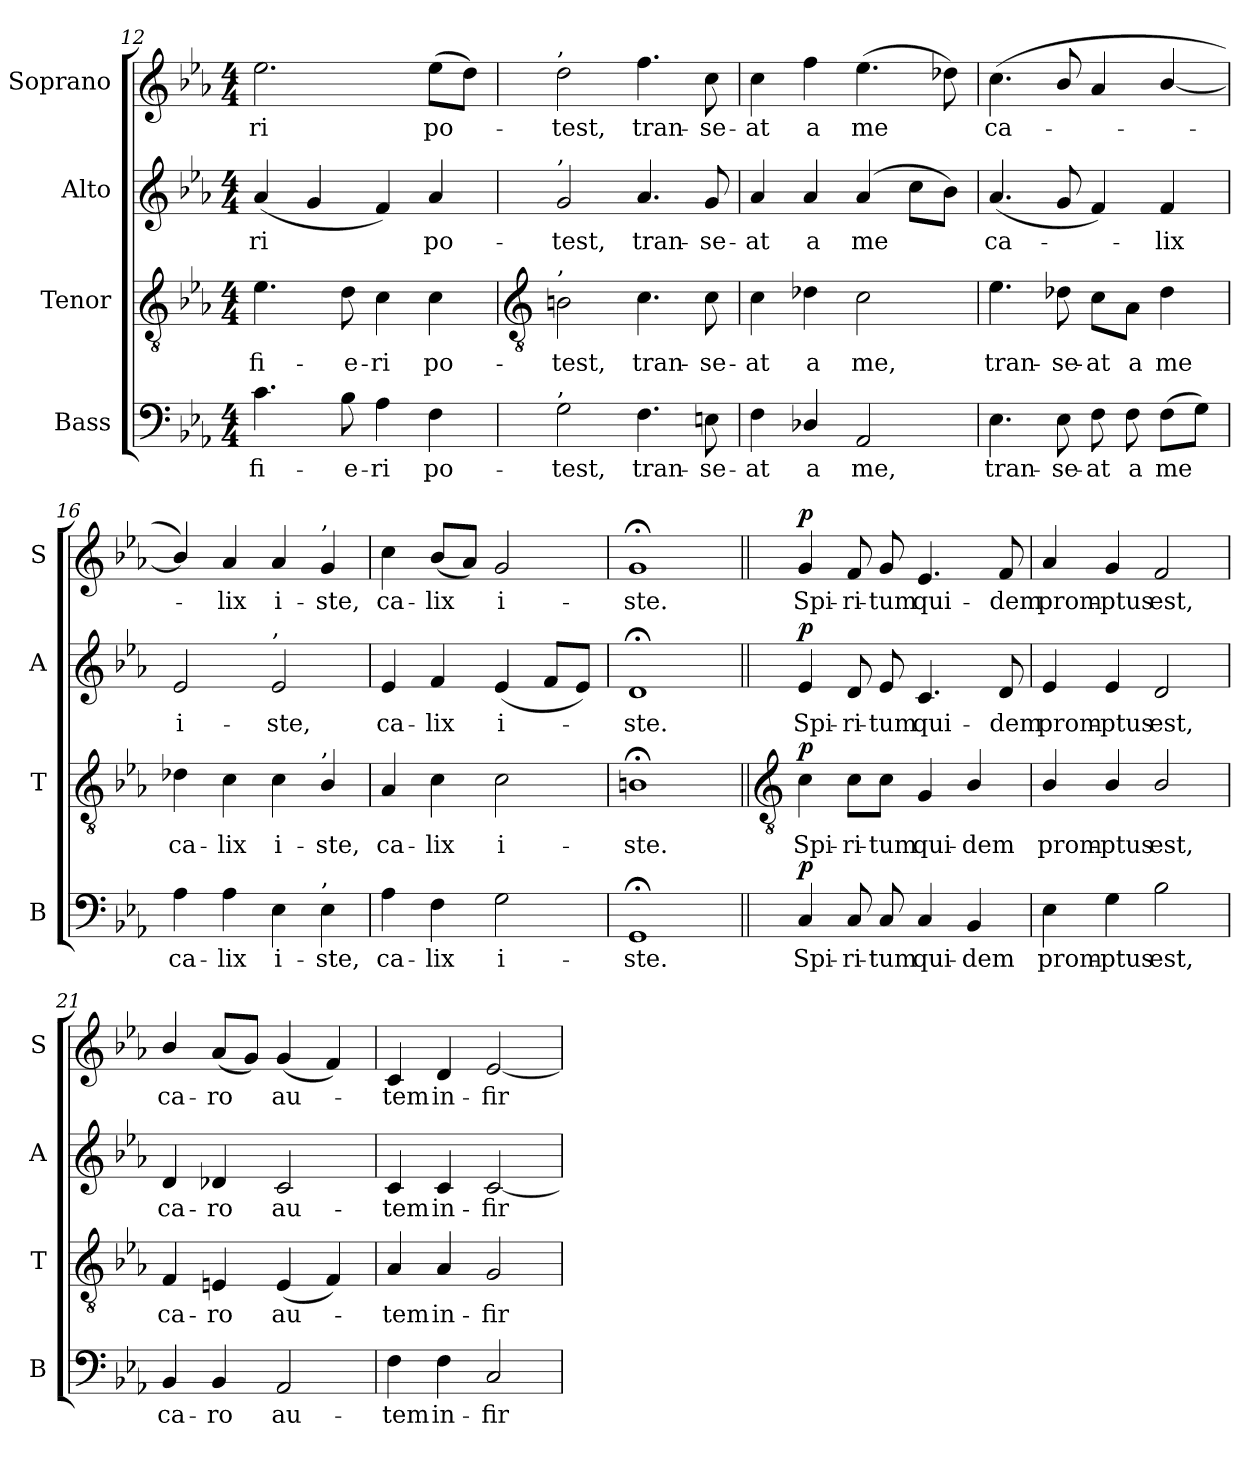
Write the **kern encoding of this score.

**kern	**text	**dynam	**kern	**text	**dynam	**kern	**text	**dynam	**kern	**text	**dynam
*part4	*part4	*part4	*part3	*part3	*part3	*part2	*part2	*part2	*part1	*part1	*part1
*staff4	*staff4	*staff4	*staff3	*staff3	*staff3	*staff2	*staff2	*staff2	*staff1	*staff1	*staff1
*I"Bass	*	*	*I"Tenor	*	*	*I"Alto	*	*	*I"Soprano	*	*
*I'B	*	*	*I'T	*	*	*I'A	*	*	*I'S	*	*
*clefF4	*	*	*clefGv2	*	*	*clefG2	*	*	*clefG2	*	*
*k[b-e-a-]	*	*	*k[b-e-a-]	*	*	*k[b-e-a-]	*	*	*k[b-e-a-]	*	*
*E-:	*	*	*E-:	*	*	*E-:	*	*	*E-:	*	*
*M4/4	*	*	*M4/4	*	*	*M4/4	*	*	*M4/4	*	*
=12	=12	=12	=12	=12	=12	=12	=12	=12	=12	=12	=12
!	!LO:LY:b	!	!	!LO:LY:b	!	!	!LO:LY:b	!	!	!LO:LY:b	!
4.c	fi-	.	4.e-	fi-	.	(<4a-	-ri	.	2.ee-	-ri	.
.	.	.	.	.	.	4g	.	.	.	.	.
!	!LO:LY:b	!	!	!LO:LY:b	!	!	!	!	!	!	!
8B-	-e-	.	8d	-e-	.	.	.	.	.	.	.
!	!LO:LY:b	!	!	!LO:LY:b	!	!	!	!	!	!	!
4A-	-ri	.	4c	-ri	.	4f)	.	.	.	.	.
!	!LO:LY:b	!	!	!LO:LY:b	!	!	!LO:LY:b	!	!	!LO:LY:b	!
4F	po-	.	4c	po-	.	4a-	po-	.	(>8ee-L	po-	.
.	.	.	.	.	.	.	.	.	8ddJ)	.	.
!!LO:LB:g=z
=13	=13	=13	=13	=13	=13	=13	=13	=13	=13	=13	=13
*	*	*	*clefGv2	*	*	*	*	*	*	*	*
!	!	!	!	!	!	!	!	!	!LO:TX:a:t=,	!	!
!	!	!	!	!	!	!LO:TX:a:t=,	!	!	!	!	!
!	!	!	!LO:TX:a:t=,	!	!	!	!	!	!	!	!
!LO:TX:a:t=,	!	!	!	!	!	!	!	!	!	!	!
!	!LO:LY:b	!	!	!LO:LY:b	!	!	!LO:LY:b	!	!	!LO:LY:b	!
2G	-test,	.	2Bn	-test,	.	2g	-test,	.	2dd	test,	.
!	!LO:LY:b	!	!	!LO:LY:b	!	!	!LO:LY:b	!	!	!LO:LY:b	!
4.F	tran-	.	4.c	tran-	.	4.a-	tran-	.	4.ff	tran-	.
!	!LO:LY:b	!	!	!LO:LY:b	!	!	!LO:LY:b	!	!	!LO:LY:b	!
8En	-se-	.	8c	-se-	.	8g	-se-	.	8cc	-se-	.
=14	=14	=14	=14	=14	=14	=14	=14	=14	=14	=14	=14
!	!LO:LY:b	!	!	!LO:LY:b	!	!	!LO:LY:b	!	!	!LO:LY:b	!
4F	-at	.	4c	-at	.	4a-	-at	.	4cc	-at	.
!	!LO:LY:b	!	!	!LO:LY:b	!	!	!LO:LY:b	!	!	!LO:LY:b	!
4D-X/	a	.	4d-X	a	.	4a-	a	.	4ff	a	.
!	!LO:LY:b	!	!	!LO:LY:b	!	!	!LO:LY:b	!	!	!LO:LY:b	!
2AA-	me,	.	2c	me,	.	(>4a-	me	.	(>4.ee-	me	.
.	.	.	.	.	.	8ccL	.	.	.	.	.
.	.	.	.	.	.	8b-J)	.	.	8dd-X)	.	.
=15	=15	=15	=15	=15	=15	=15	=15	=15	=15	=15	=15
!	!LO:LY:b	!	!	!LO:LY:b	!	!	!LO:LY:b	!	!	!LO:LY:b	!
4.E-	tran-	.	4.e-	tran-	.	(<4.a-	ca-	.	(<4.cc	ca-	.
!	!LO:LY:b	!	!	!LO:LY:b	!	!	!	!	!	!	!
8E-	-se-	.	8d-X	-se-	.	8g	.	.	8b-/	.	.
!	!LO:LY:b	!	!	!LO:LY:b	!	!	!	!	!	!	!
8F	-at	.	8c\L	-at	.	4f)	.	.	4a-	.	.
!	!LO:LY:b	!	!	!LO:LY:b	!	!	!	!	!	!	!
8F	a	.	8A-\J	a	.	.	.	.	.	.	.
!	!LO:LY:b	!	!	!LO:LY:b	!	!	!LO:LY:b	!	!	!	!
(>8FL	me	.	4d-	me	.	4f	lix	.	[4b-/	.	.
8GJ)	.	.	.	.	.	.	.	.	.	.	.
=16	=16	=16	=16	=16	=16	=16	=16	=16	=16	=16	=16
!	!LO:LY:b	!	!	!LO:LY:b	!	!	!LO:LY:b	!	!	!	!
4A-	ca-	.	4d-X	ca-	.	2e-	i-	.	4b-/])	.	.
!	!LO:LY:b	!	!	!LO:LY:b	!	!	!	!	!	!LO:LY:b	!
4A-	-lix	.	4c	-lix	.	.	.	.	4a-	lix	.
!	!	!	!	!	!	!LO:TX:a:t=,	!	!	!	!	!
!	!LO:LY:b	!	!	!LO:LY:b	!	!	!LO:LY:b	!	!	!LO:LY:b	!
4E-	i-	.	4c	i-	.	2e-	-ste,	.	4a-	i-	.
!	!	!	!	!	!	!	!	!	!LO:TX:a:t=,	!	!
!	!	!	!LO:TX:a:t=,	!	!	!	!	!	!	!	!
!LO:TX:a:t=,	!	!	!	!	!	!	!	!	!	!	!
!	!LO:LY:b	!	!	!LO:LY:b	!	!	!	!	!	!LO:LY:b	!
4E-	-ste,	.	4B-/	-ste,	.	.	.	.	4g	-ste,	.
=17	=17	=17	=17	=17	=17	=17	=17	=17	=17	=17	=17
!	!LO:LY:b	!	!	!LO:LY:b	!	!	!LO:LY:b	!	!	!LO:LY:b	!
4A-	ca-	.	4A-	ca-	.	4e-	ca-	.	4cc	ca-	.
!	!LO:LY:b	!	!	!LO:LY:b	!	!	!LO:LY:b	!	!	!LO:LY:b	!
4F	-lix	.	4c	-lix	.	4f	-lix	.	(<8b-L	-lix	.
.	.	.	.	.	.	.	.	.	8a-J)	.	.
!	!LO:LY:b	!	!	!LO:LY:b	!	!	!LO:LY:b	!	!	!LO:LY:b	!
2G	i-	.	2c	i-	.	(<4e-	i-	.	2g	i-	.
.	.	.	.	.	.	8fL	.	.	.	.	.
.	.	.	.	.	.	8e-J)	.	.	.	.	.
=18	=18	=18	=18	=18	=18	=18	=18	=18	=18	=18	=18
!	!LO:LY:b	!	!	!LO:LY:b	!	!	!LO:LY:b	!	!	!LO:LY:b	!
1GG;<	-ste.	.	1Bn;<	-ste.	.	1d;<	ste.	.	1g;<	-ste.	.
!!LO:LB:g=z
=19||	=19||	=19||	=19||	=19||	=19||	=19||	=19||	=19||	=19||	=19||	=19||
*	*	*	*clefGv2	*	*	*	*	*	*	*	*
!	!LO:LY:b	!LO:DY:b	!	!LO:LY:b	!LO:DY:b	!	!LO:LY:b	!LO:DY:b	!	!LO:LY:b	!LO:DY:b
4C	Spi-	p	4c	Spi-	p	4e-	Spi-	p	4g	Spi-	p
!	!LO:LY:b	!	!	!LO:LY:b	!	!	!LO:LY:b	!	!	!LO:LY:b	!
8C	-ri-	.	8c\L	-ri-	.	8d	-ri-	.	8f	-ri-	.
!	!LO:LY:b	!	!	!LO:LY:b	!	!	!LO:LY:b	!	!	!LO:LY:b	!
8C	-tum	.	8c\J	-tum	.	8e-	-tum	.	8g	-tum	.
!	!LO:LY:b	!	!	!LO:LY:b	!	!	!LO:LY:b	!	!	!LO:LY:b	!
4C	qui-	.	4G	qui-	.	4.c	qui-	.	4.e-	qui-	.
!	!LO:LY:b	!	!	!LO:LY:b	!	!	!	!	!	!	!
4BB-	-dem	.	4B-/	-dem	.	.	.	.	.	.	.
!	!	!	!	!	!	!	!LO:LY:b	!	!	!LO:LY:b	!
.	.	.	.	.	.	8d	-dem	.	8f	-dem	.
=20	=20	=20	=20	=20	=20	=20	=20	=20	=20	=20	=20
!	!LO:LY:b	!	!	!LO:LY:b	!	!	!LO:LY:b	!	!	!LO:LY:b	!
4E-	prom-	.	4B-/	prom-	.	4e-	prom-	.	4a-	prom-	.
!	!LO:LY:b	!	!	!LO:LY:b	!	!	!LO:LY:b	!	!	!LO:LY:b	!
4G	-ptus	.	4B-/	-ptus	.	4e-	-ptus	.	4g	-ptus	.
!	!LO:LY:b	!	!	!LO:LY:b	!	!	!LO:LY:b	!	!	!LO:LY:b	!
2B-	est,	.	2B-/	est,	.	2d	est,	.	2f	est,	.
=21	=21	=21	=21	=21	=21	=21	=21	=21	=21	=21	=21
!	!LO:LY:b	!	!	!LO:LY:b	!	!	!LO:LY:b	!	!	!LO:LY:b	!
4BB-	ca-	.	4F	ca-	.	4d	ca-	.	4b-/	ca-	.
!	!LO:LY:b	!	!	!LO:LY:b	!	!	!LO:LY:b	!	!	!LO:LY:b	!
4BB-	-ro	.	4En	-ro	.	4d-X	-ro	.	(<8a-L	-ro	.
.	.	.	.	.	.	.	.	.	8gJ)	.	.
!	!LO:LY:b	!	!	!LO:LY:b	!	!	!LO:LY:b	!	!	!LO:LY:b	!
2AA-	au-	.	(<4E	au-	.	2c	au-	.	(<4g	au-	.
.	.	.	4F)	.	.	.	.	.	4f)	.	.
=22	=22	=22	=22	=22	=22	=22	=22	=22	=22	=22	=22
!	!LO:LY:b	!	!	!LO:LY:b	!	!	!LO:LY:b	!	!	!LO:LY:b	!
4F	-tem	.	4A-	tem	.	4c	-tem	.	4c	tem	.
!	!LO:LY:b	!	!	!LO:LY:b	!	!	!LO:LY:b	!	!	!LO:LY:b	!
4F	in-	.	4A-	in-	.	4c	in-	.	4d	in-	.
!	!LO:LY:b	!	!	!LO:LY:b	!	!	!LO:LY:b	!	!	!LO:LY:b	!
2C	-fir-	.	2G	-fir-	.	[2c	-fir-	.	[2e-	-fir-	.
=	=	=	=	=	=	=	=	=	=	=	=
*-	*-	*-	*-	*-	*-	*-	*-	*-	*-	*-	*-
